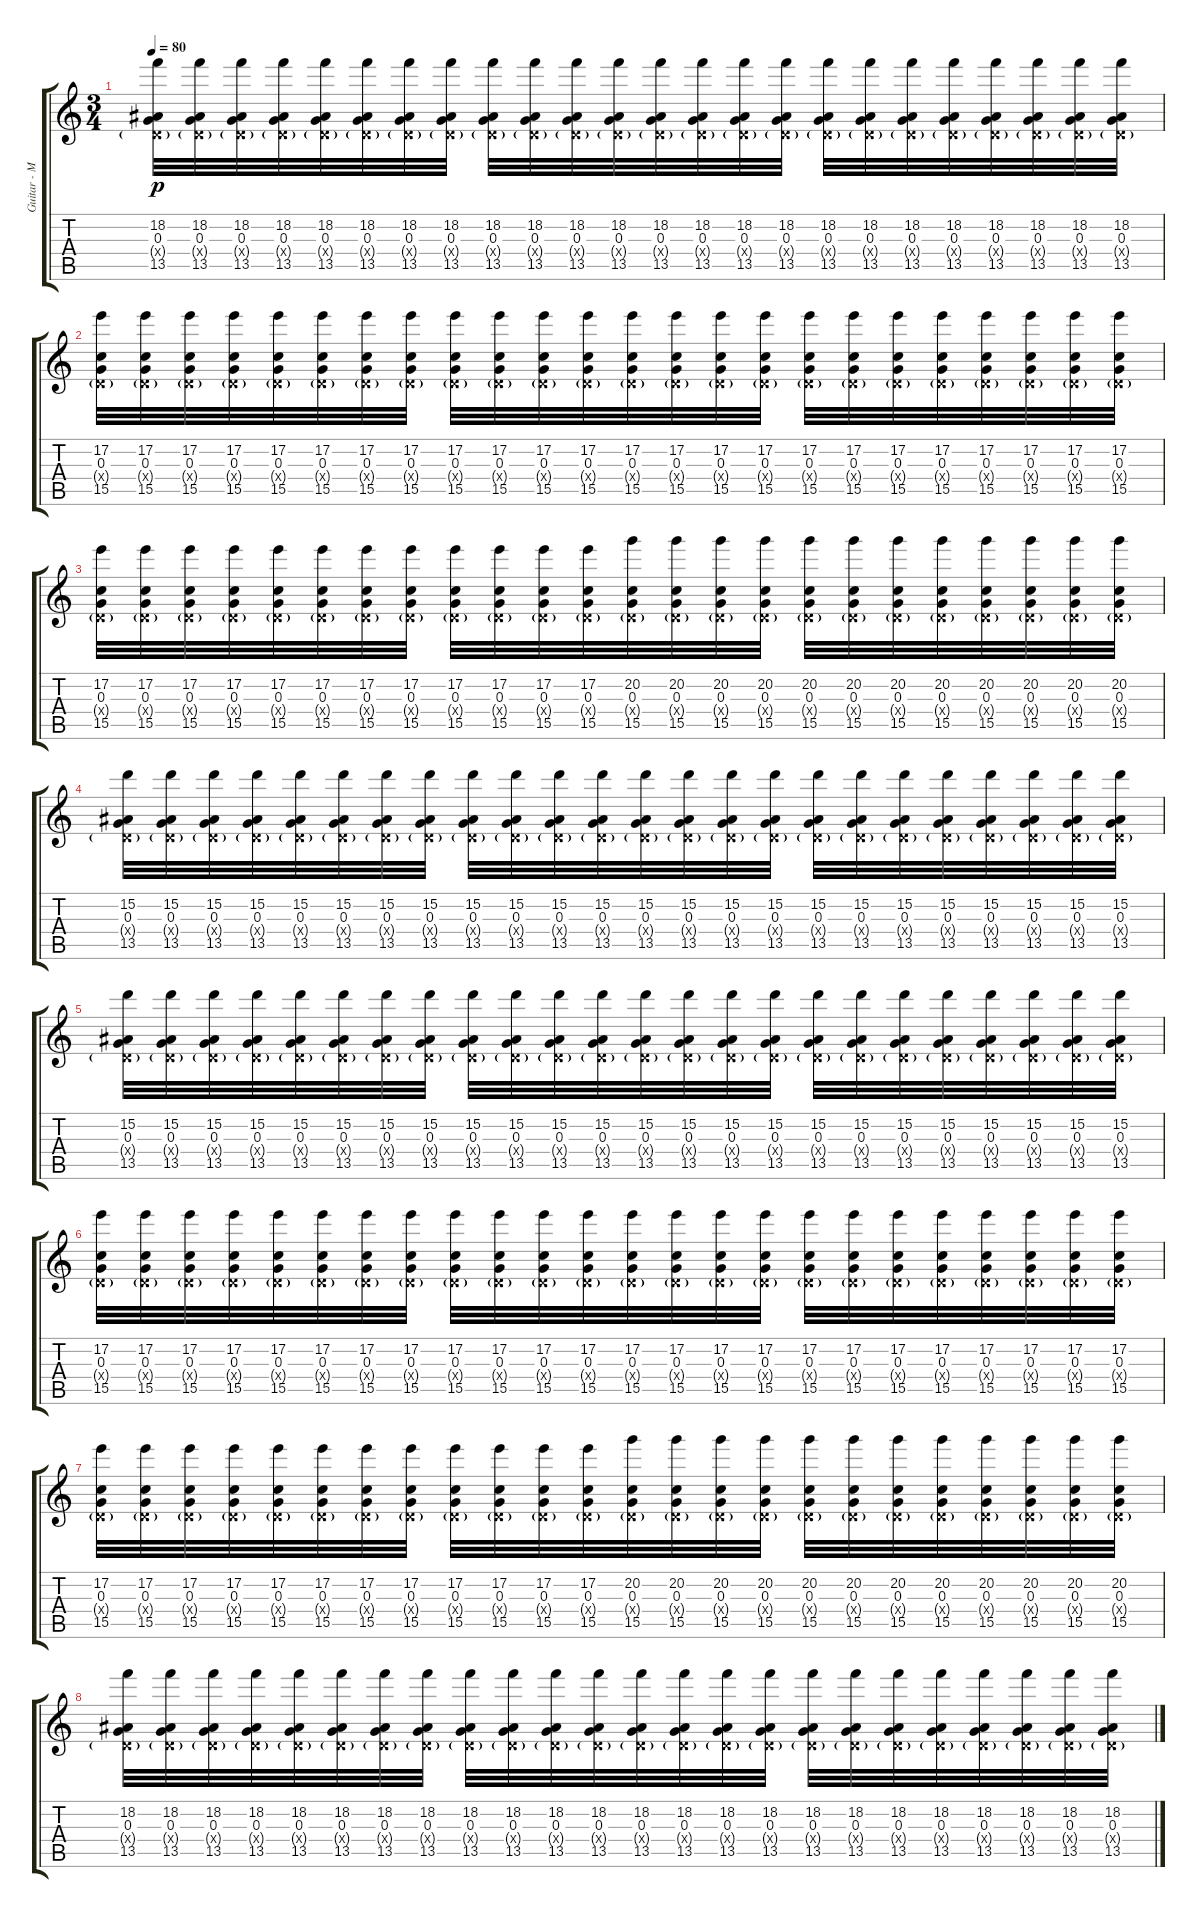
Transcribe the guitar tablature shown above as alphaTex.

\track ("Guitar - Mark Engles" "Guitar - M") {instrument overdrivenguitar}
\staff {score tabs}
\tuning (E4 B3 G3 D3 A2 E2) {hide}
\ts (3 4)
\tempo 80
\clef g2
\ks c
(18.2 0.3 0.4{g x} 13.5).32{dy p} (18.2 0.3 0.4{g x} 13.5).32 (18.2 0.3 0.4{g x} 13.5).32 (18.2 0.3 0.4{g x} 13.5).32 (18.2 0.3 0.4{g x} 13.5).32 (18.2 0.3 0.4{g x} 13.5).32 (18.2 0.3 0.4{g x} 13.5).32 (18.2 0.3 0.4{g x} 13.5).32 (18.2 0.3 0.4{g x} 13.5).32 (18.2 0.3 0.4{g x} 13.5).32 (18.2 0.3 0.4{g x} 13.5).32 (18.2 0.3 0.4{g x} 13.5).32 (18.2 0.3 0.4{g x} 13.5).32 (18.2 0.3 0.4{g x} 13.5).32 (18.2 0.3 0.4{g x} 13.5).32 (18.2 0.3 0.4{g x} 13.5).32 (18.2 0.3 0.4{g x} 13.5).32 (18.2 0.3 0.4{g x} 13.5).32 (18.2 0.3 0.4{g x} 13.5).32 (18.2 0.3 0.4{g x} 13.5).32 (18.2 0.3 0.4{g x} 13.5).32 (18.2 0.3 0.4{g x} 13.5).32 (18.2 0.3 0.4{g x} 13.5).32 (18.2 0.3 0.4{g x} 13.5).32 |
(17.2 0.3 0.4{g x} 15.5).32 (17.2 0.3 0.4{g x} 15.5).32 (17.2 0.3 0.4{g x} 15.5).32 (17.2 0.3 0.4{g x} 15.5).32 (17.2 0.3 0.4{g x} 15.5).32 (17.2 0.3 0.4{g x} 15.5).32 (17.2 0.3 0.4{g x} 15.5).32 (17.2 0.3 0.4{g x} 15.5).32 (17.2 0.3 0.4{g x} 15.5).32 (17.2 0.3 0.4{g x} 15.5).32 (17.2 0.3 0.4{g x} 15.5).32 (17.2 0.3 0.4{g x} 15.5).32 (17.2 0.3 0.4{g x} 15.5).32 (17.2 0.3 0.4{g x} 15.5).32 (17.2 0.3 0.4{g x} 15.5).32 (17.2 0.3 0.4{g x} 15.5).32 (17.2 0.3 0.4{g x} 15.5).32 (17.2 0.3 0.4{g x} 15.5).32 (17.2 0.3 0.4{g x} 15.5).32 (17.2 0.3 0.4{g x} 15.5).32 (17.2 0.3 0.4{g x} 15.5).32 (17.2 0.3 0.4{g x} 15.5).32 (17.2 0.3 0.4{g x} 15.5).32 (17.2 0.3 0.4{g x} 15.5).32 |
(17.2 0.3 0.4{g x} 15.5).32{volume 4} (17.2 0.3 0.4{g x} 15.5).32 (17.2 0.3 0.4{g x} 15.5).32 (17.2 0.3 0.4{g x} 15.5).32 (17.2 0.3 0.4{g x} 15.5).32 (17.2 0.3 0.4{g x} 15.5).32 (17.2 0.3 0.4{g x} 15.5).32 (17.2 0.3 0.4{g x} 15.5).32 (17.2 0.3 0.4{g x} 15.5).32 (17.2 0.3 0.4{g x} 15.5).32 (17.2 0.3 0.4{g x} 15.5).32 (17.2 0.3 0.4{g x} 15.5).32 (20.2 0.3 0.4{g x} 15.5).32 (20.2 0.3 0.4{g x} 15.5).32 (20.2 0.3 0.4{g x} 15.5).32 (20.2 0.3 0.4{g x} 15.5).32 (20.2 0.3 0.4{g x} 15.5).32 (20.2 0.3 0.4{g x} 15.5).32 (20.2 0.3 0.4{g x} 15.5).32 (20.2 0.3 0.4{g x} 15.5).32 (20.2 0.3 0.4{g x} 15.5).32 (20.2 0.3 0.4{g x} 15.5).32 (20.2 0.3 0.4{g x} 15.5).32 (20.2 0.3 0.4{g x} 15.5).32 |
(15.2 0.3 0.4{g x} 13.5).32 (15.2 0.3 0.4{g x} 13.5).32 (15.2 0.3 0.4{g x} 13.5).32 (15.2 0.3 0.4{g x} 13.5).32 (15.2 0.3 0.4{g x} 13.5).32 (15.2 0.3 0.4{g x} 13.5).32 (15.2 0.3 0.4{g x} 13.5).32 (15.2 0.3 0.4{g x} 13.5).32 (15.2 0.3 0.4{g x} 13.5).32 (15.2 0.3 0.4{g x} 13.5).32 (15.2 0.3 0.4{g x} 13.5).32 (15.2 0.3 0.4{g x} 13.5).32 (15.2 0.3 0.4{g x} 13.5).32 (15.2 0.3 0.4{g x} 13.5).32 (15.2 0.3 0.4{g x} 13.5).32 (15.2 0.3 0.4{g x} 13.5).32 (15.2 0.3 0.4{g x} 13.5).32 (15.2 0.3 0.4{g x} 13.5).32 (15.2 0.3 0.4{g x} 13.5).32 (15.2 0.3 0.4{g x} 13.5).32 (15.2 0.3 0.4{g x} 13.5).32 (15.2 0.3 0.4{g x} 13.5).32 (15.2 0.3 0.4{g x} 13.5).32 (15.2 0.3 0.4{g x} 13.5).32 |
(15.2 0.3 0.4{g x} 13.5).32{volume 6} (15.2 0.3 0.4{g x} 13.5).32 (15.2 0.3 0.4{g x} 13.5).32 (15.2 0.3 0.4{g x} 13.5).32 (15.2 0.3 0.4{g x} 13.5).32 (15.2 0.3 0.4{g x} 13.5).32 (15.2 0.3 0.4{g x} 13.5).32 (15.2 0.3 0.4{g x} 13.5).32 (15.2 0.3 0.4{g x} 13.5).32 (15.2 0.3 0.4{g x} 13.5).32 (15.2 0.3 0.4{g x} 13.5).32 (15.2 0.3 0.4{g x} 13.5).32 (15.2 0.3 0.4{g x} 13.5).32 (15.2 0.3 0.4{g x} 13.5).32 (15.2 0.3 0.4{g x} 13.5).32 (15.2 0.3 0.4{g x} 13.5).32 (15.2 0.3 0.4{g x} 13.5).32 (15.2 0.3 0.4{g x} 13.5).32 (15.2 0.3 0.4{g x} 13.5).32 (15.2 0.3 0.4{g x} 13.5).32 (15.2 0.3 0.4{g x} 13.5).32 (15.2 0.3 0.4{g x} 13.5).32 (15.2 0.3 0.4{g x} 13.5).32 (15.2 0.3 0.4{g x} 13.5).32 |
(17.2 0.3 0.4{g x} 15.5).32 (17.2 0.3 0.4{g x} 15.5).32 (17.2 0.3 0.4{g x} 15.5).32 (17.2 0.3 0.4{g x} 15.5).32 (17.2 0.3 0.4{g x} 15.5).32 (17.2 0.3 0.4{g x} 15.5).32 (17.2 0.3 0.4{g x} 15.5).32 (17.2 0.3 0.4{g x} 15.5).32 (17.2 0.3 0.4{g x} 15.5).32 (17.2 0.3 0.4{g x} 15.5).32 (17.2 0.3 0.4{g x} 15.5).32 (17.2 0.3 0.4{g x} 15.5).32 (17.2 0.3 0.4{g x} 15.5).32 (17.2 0.3 0.4{g x} 15.5).32 (17.2 0.3 0.4{g x} 15.5).32 (17.2 0.3 0.4{g x} 15.5).32 (17.2 0.3 0.4{g x} 15.5).32 (17.2 0.3 0.4{g x} 15.5).32 (17.2 0.3 0.4{g x} 15.5).32 (17.2 0.3 0.4{g x} 15.5).32 (17.2 0.3 0.4{g x} 15.5).32 (17.2 0.3 0.4{g x} 15.5).32 (17.2 0.3 0.4{g x} 15.5).32 (17.2 0.3 0.4{g x} 15.5).32 |
(17.2 0.3 0.4{g x} 15.5).32{volume 10} (17.2 0.3 0.4{g x} 15.5).32 (17.2 0.3 0.4{g x} 15.5).32 (17.2 0.3 0.4{g x} 15.5).32 (17.2 0.3 0.4{g x} 15.5).32 (17.2 0.3 0.4{g x} 15.5).32 (17.2 0.3 0.4{g x} 15.5).32 (17.2 0.3 0.4{g x} 15.5).32 (17.2 0.3 0.4{g x} 15.5).32 (17.2 0.3 0.4{g x} 15.5).32 (17.2 0.3 0.4{g x} 15.5).32 (17.2 0.3 0.4{g x} 15.5).32 (20.2 0.3 0.4{g x} 15.5).32 (20.2 0.3 0.4{g x} 15.5).32 (20.2 0.3 0.4{g x} 15.5).32 (20.2 0.3 0.4{g x} 15.5).32 (20.2 0.3 0.4{g x} 15.5).32 (20.2 0.3 0.4{g x} 15.5).32 (20.2 0.3 0.4{g x} 15.5).32 (20.2 0.3 0.4{g x} 15.5).32 (20.2 0.3 0.4{g x} 15.5).32 (20.2 0.3 0.4{g x} 15.5).32 (20.2 0.3 0.4{g x} 15.5).32 (20.2 0.3 0.4{g x} 15.5).32 |
(18.2 0.3 0.4{g x} 13.5).32 (18.2 0.3 0.4{g x} 13.5).32 (18.2 0.3 0.4{g x} 13.5).32 (18.2 0.3 0.4{g x} 13.5).32 (18.2 0.3 0.4{g x} 13.5).32 (18.2 0.3 0.4{g x} 13.5).32 (18.2 0.3 0.4{g x} 13.5).32 (18.2 0.3 0.4{g x} 13.5).32 (18.2 0.3 0.4{g x} 13.5).32 (18.2 0.3 0.4{g x} 13.5).32 (18.2 0.3 0.4{g x} 13.5).32 (18.2 0.3 0.4{g x} 13.5).32 (18.2 0.3 0.4{g x} 13.5).32 (18.2 0.3 0.4{g x} 13.5).32 (18.2 0.3 0.4{g x} 13.5).32 (18.2 0.3 0.4{g x} 13.5).32 (18.2 0.3 0.4{g x} 13.5).32 (18.2 0.3 0.4{g x} 13.5).32 (18.2 0.3 0.4{g x} 13.5).32 (18.2 0.3 0.4{g x} 13.5).32 (18.2 0.3 0.4{g x} 13.5).32 (18.2 0.3 0.4{g x} 13.5).32 (18.2 0.3 0.4{g x} 13.5).32 (18.2 0.3 0.4{g x} 13.5).32
